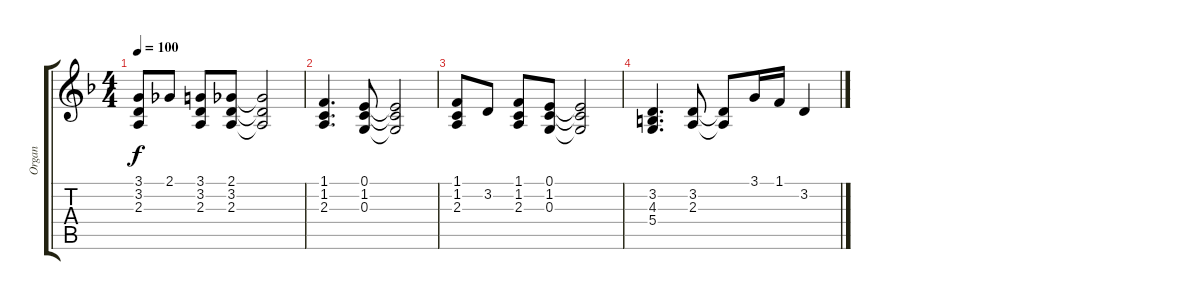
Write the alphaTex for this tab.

\track ("Organ" "Organ") {instrument churchorgan}
\staff {score tabs}
\tuning (E4 B3 G3 D3 A2 E2) {hide}
\ts (4 4)
\tempo 100
\clef g2
\ks dminor
(3.1 3.2 2.3).8{dy f} 2.1.8 (3.1 3.2 2.3).8 (2.1 3.2 2.3).8 (2.1{t} 3.2{t} 2.3{t}).2 |
(1.1 1.2 2.3).4{d} (0.1 1.2 0.3).8 (0.1{t} 1.2{t} 0.3{t}).2 |
(1.1 1.2 2.3).8 3.2.8 (1.1 1.2 2.3).8 (0.1 1.2 0.3).8 (0.1{t} 1.2{t} 0.3{t}).2 |
(3.2 4.3 5.4).4{d} (3.2 2.3).8 (3.2{t} 2.3{t}).8 3.1.16 1.1.16 3.2.4
